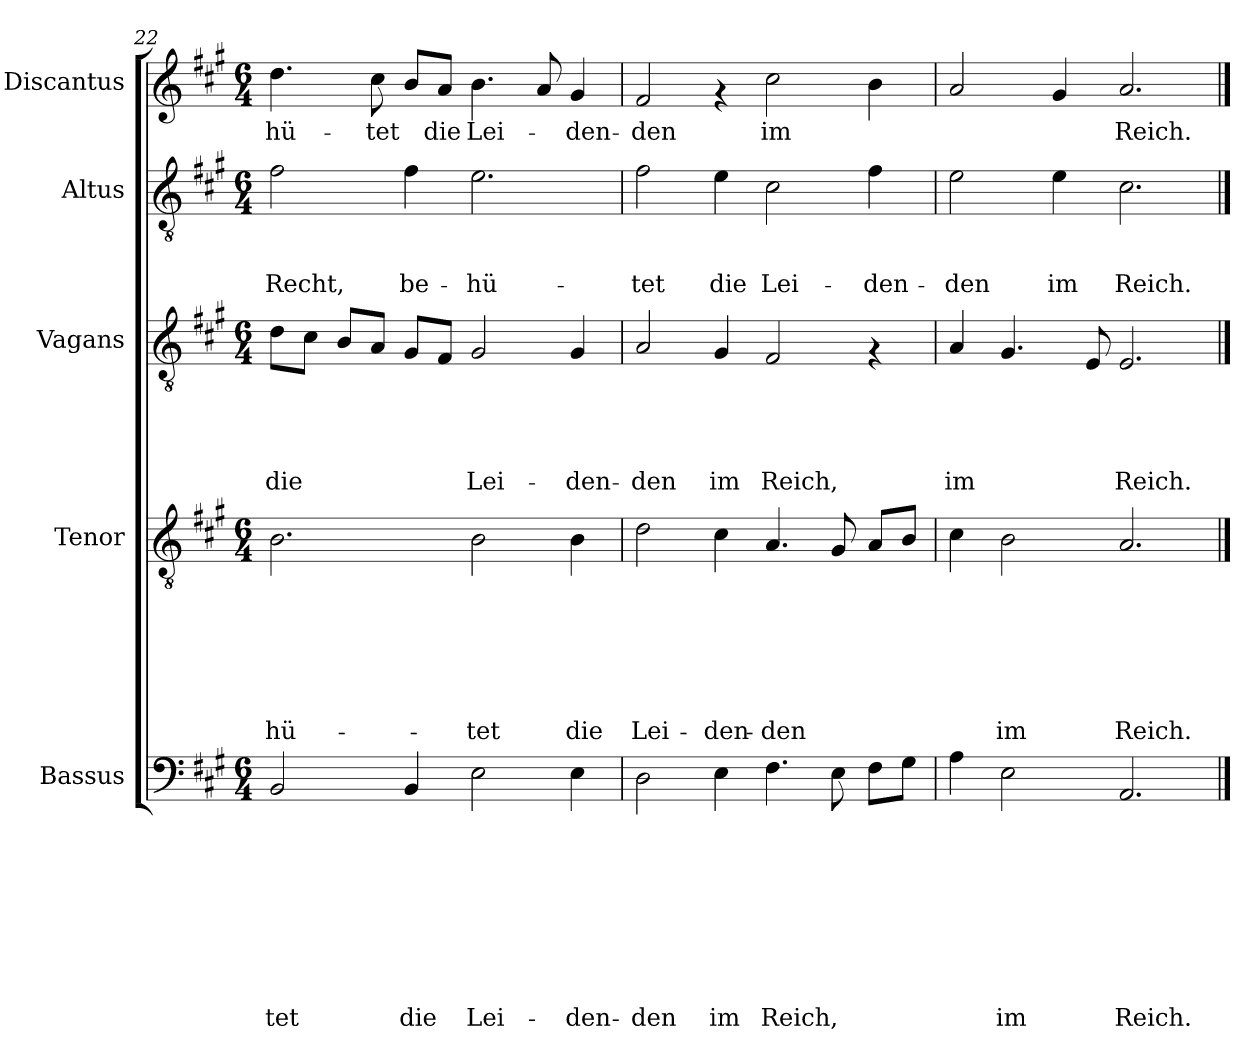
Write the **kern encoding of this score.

**kern	**text	**text	**text	**text	**text	**text	**text	**text	**text	**kern	**text	**text	**text	**text	**text	**text	**text	**kern	**text	**text	**text	**text	**text	**kern	**text	**text	**text	**kern	**text
*part5	*part5	*part5	*part5	*part5	*part5	*part5	*part5	*part5	*part5	*part4	*part4	*part4	*part4	*part4	*part4	*part4	*part4	*part3	*part3	*part3	*part3	*part3	*part3	*part2	*part2	*part2	*part2	*part1	*part1
*staff5	*staff5	*staff5	*staff5	*staff5	*staff5	*staff5	*staff5	*staff5	*staff5	*staff4	*staff4	*staff4	*staff4	*staff4	*staff4	*staff4	*staff4	*staff3	*staff3	*staff3	*staff3	*staff3	*staff3	*staff2	*staff2	*staff2	*staff2	*staff1	*staff1
*I"Bassus	*	*	*	*	*	*	*	*	*	*I"Tenor	*	*	*	*	*	*	*	*I"Vagans	*	*	*	*	*	*I"Altus	*	*	*	*I"Discantus	*
*I'B	*	*	*	*	*	*	*	*	*	*I'T	*	*	*	*	*	*	*	*I'Va	*	*	*	*	*	*I'A	*	*	*	*I'Dis	*
*clefF4	*	*	*	*	*	*	*	*	*	*clefGv2	*	*	*	*	*	*	*	*clefGv2	*	*	*	*	*	*clefGv2	*	*	*	*clefG2	*
*k[f#c#g#]	*	*	*	*	*	*	*	*	*	*k[f#c#g#]	*	*	*	*	*	*	*	*k[f#c#g#]	*	*	*	*	*	*k[f#c#g#]	*	*	*	*k[f#c#g#]	*
*A:	*	*	*	*	*	*	*	*	*	*A:	*	*	*	*	*	*	*	*A:	*	*	*	*	*	*A:	*	*	*	*A:	*
*M6/4	*	*	*	*	*	*	*	*	*	*M6/4	*	*	*	*	*	*	*	*M6/4	*	*	*	*	*	*M6/4	*	*	*	*M6/4	*
=22	=22	=22	=22	=22	=22	=22	=22	=22	=22	=22	=22	=22	=22	=22	=22	=22	=22	=22	=22	=22	=22	=22	=22	=22	=22	=22	=22	=22	=22
!	!	!	!	!	!	!	!	!	!LO:LY:b	!	!	!	!	!	!	!	!LO:LY:b	!	!	!	!	!	!LO:LY:b	!	!	!	!LO:LY:b	!	!LO:LY:b
2BB/	.	.	.	.	.	.	.	.	-tet	2.B\	.	.	.	.	.	.	-hü-	8d\L	.	.	.	.	die	2f#\	.	.	Recht,	4.dd\	-hü-
.	.	.	.	.	.	.	.	.	.	.	.	.	.	.	.	.	.	8c#\J	.	.	.	.	.	.	.	.	.	.	.
.	.	.	.	.	.	.	.	.	.	.	.	.	.	.	.	.	.	8B/L	.	.	.	.	.	.	.	.	.	.	.
!	!	!	!	!	!	!	!	!	!	!	!	!	!	!	!	!	!	!	!	!	!	!	!	!	!	!	!	!	!LO:LY:b
.	.	.	.	.	.	.	.	.	.	.	.	.	.	.	.	.	.	8A/J	.	.	.	.	.	.	.	.	.	8cc#\	-tet
!	!	!	!	!	!	!	!	!	!LO:LY:b	!	!	!	!	!	!	!	!	!	!	!	!	!	!	!	!	!	!LO:LY:b	!	!
4BB/	.	.	.	.	.	.	.	.	die	.	.	.	.	.	.	.	.	8G#/L	.	.	.	.	.	4f#\	.	.	be-	8b/L	.
!	!	!	!	!	!	!	!	!	!	!	!	!	!	!	!	!	!	!	!	!	!	!	!	!	!	!	!	!	!LO:LY:b
.	.	.	.	.	.	.	.	.	.	.	.	.	.	.	.	.	.	8F#/J	.	.	.	.	.	.	.	.	.	8a/J	die
!	!	!	!	!	!	!	!	!	!LO:LY:b	!	!	!	!	!	!	!	!LO:LY:b	!	!	!	!	!	!LO:LY:b	!	!	!	!LO:LY:b	!	!LO:LY:b
2E\	.	.	.	.	.	.	.	.	Lei-	2B\	.	.	.	.	.	.	-tet	2G#/	.	.	.	.	Lei-	2.e\	.	.	-hü-	4.b\	Lei-
.	.	.	.	.	.	.	.	.	.	.	.	.	.	.	.	.	.	.	.	.	.	.	.	.	.	.	.	8a/	.
!	!	!	!	!	!	!	!	!	!LO:LY:b	!	!	!	!	!	!	!	!LO:LY:b	!	!	!	!	!	!LO:LY:b	!	!	!	!	!	!LO:LY:b
4E\	.	.	.	.	.	.	.	.	-den-	4B\	.	.	.	.	.	.	die	4G#/	.	.	.	.	-den-	.	.	.	.	4g#/	-den-
!!LO:PB:g=z
=23	=23	=23	=23	=23	=23	=23	=23	=23	=23	=23	=23	=23	=23	=23	=23	=23	=23	=23	=23	=23	=23	=23	=23	=23	=23	=23	=23	=23	=23
!	!	!	!	!	!	!	!	!	!LO:LY:b	!	!	!	!	!	!	!	!LO:LY:b	!	!	!	!	!	!LO:LY:b	!	!	!	!LO:LY:b	!	!LO:LY:b
2D\	.	.	.	.	.	.	.	.	-den	2d\	.	.	.	.	.	.	Lei-	2A/	.	.	.	.	-den	2f#\	.	.	-tet	2f#/	-den
!	!	!	!	!	!	!	!	!	!LO:LY:b	!	!	!	!	!	!	!	!LO:LY:b	!	!	!	!	!	!LO:LY:b	!	!	!	!LO:LY:b	!	!
4E\	.	.	.	.	.	.	.	.	im	4c#\	.	.	.	.	.	.	-den-	4G#/	.	.	.	.	im	4e\	.	.	die	4rf	.
!	!	!	!	!	!	!	!	!	!LO:LY:b	!	!	!	!	!	!	!	!LO:LY:b	!	!	!	!	!	!LO:LY:b	!	!	!	!LO:LY:b	!	!LO:LY:b
4.F#\	.	.	.	.	.	.	.	.	Reich,	4.A/	.	.	.	.	.	.	-den	2F#/	.	.	.	.	Reich,	2c#\	.	.	Lei-	2cc#\	im
8E\	.	.	.	.	.	.	.	.	.	8G#/	.	.	.	.	.	.	.	.	.	.	.	.	.	.	.	.	.	.	.
!	!	!	!	!	!	!	!	!	!	!	!	!	!	!	!	!	!	!	!	!	!	!	!	!	!	!	!LO:LY:b	!	!
8F#\L	.	.	.	.	.	.	.	.	.	8A/L	.	.	.	.	.	.	.	4rF	.	.	.	.	.	4f#\	.	.	-den-	4b\	.
8G#\J	.	.	.	.	.	.	.	.	.	8B/J	.	.	.	.	.	.	.	.	.	.	.	.	.	.	.	.	.	.	.
=24	=24	=24	=24	=24	=24	=24	=24	=24	=24	=24	=24	=24	=24	=24	=24	=24	=24	=24	=24	=24	=24	=24	=24	=24	=24	=24	=24	=24	=24
!	!	!	!	!	!	!	!	!	!	!	!	!	!	!	!	!	!	!	!	!	!	!	!LO:LY:b	!	!	!	!LO:LY:b	!	!
4A\	.	.	.	.	.	.	.	.	.	4c#\	.	.	.	.	.	.	.	4A/	.	.	.	.	im	2e\	.	.	-den	2a/	.
!	!	!	!	!	!	!	!	!	!LO:LY:b	!	!	!	!	!	!	!	!LO:LY:b	!	!	!	!	!	!	!	!	!	!	!	!
2E\	.	.	.	.	.	.	.	.	im	2B\	.	.	.	.	.	.	im	4.G#/	.	.	.	.	.	.	.	.	.	.	.
!	!	!	!	!	!	!	!	!	!	!	!	!	!	!	!	!	!	!	!	!	!	!	!	!	!	!	!LO:LY:b	!	!
.	.	.	.	.	.	.	.	.	.	.	.	.	.	.	.	.	.	.	.	.	.	.	.	4e\	.	.	im	4g#/	.
.	.	.	.	.	.	.	.	.	.	.	.	.	.	.	.	.	.	8E/	.	.	.	.	.	.	.	.	.	.	.
!	!	!	!	!	!	!	!	!	!LO:LY:b	!	!	!	!	!	!	!	!LO:LY:b	!	!	!	!	!	!LO:LY:b	!	!	!	!LO:LY:b	!	!LO:LY:b
2.AA/	.	.	.	.	.	.	.	.	Reich.	2.A/	.	.	.	.	.	.	Reich.	2.E/	.	.	.	.	Reich.	2.c#\	.	.	Reich.	2.a/	Reich.
==	==	==	==	==	==	==	==	==	==	==	==	==	==	==	==	==	==	==	==	==	==	==	==	==	==	==	==	==	==
*-	*-	*-	*-	*-	*-	*-	*-	*-	*-	*-	*-	*-	*-	*-	*-	*-	*-	*-	*-	*-	*-	*-	*-	*-	*-	*-	*-	*-	*-
